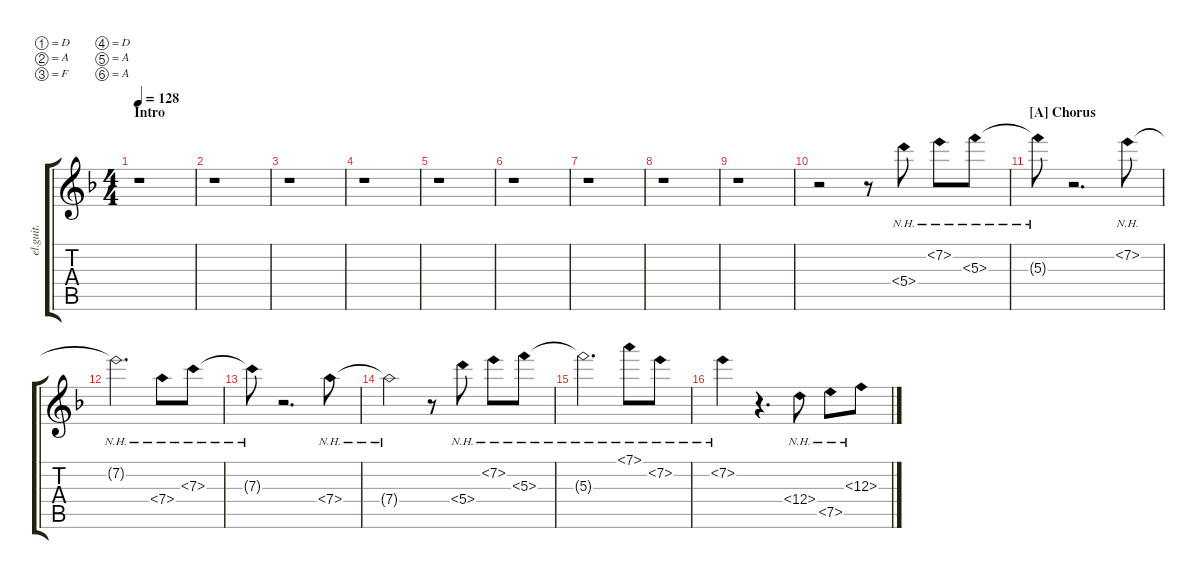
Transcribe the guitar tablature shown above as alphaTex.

\defaultSystemsLayout 2
\hideDynamics
\bracketExtendMode groupsimilarinstruments
\otherSystemsTrackNameOrientation horizontal
\track ("Overdubs" "el.guit.") {instrument electricguitarclean}
\staff {score tabs}
\tuning (D4 A3 F3 D3 A2 A1)
\ts (4 4)
\section ("" "Intro")
\scale
1.0647
\tempo 128
\accidentals auto
\clef g2
\ottava regular
\simile none
\scale
1.48397
\ks dminor
r.1{dy mf instrument electricguitarclean} |
\scale
0.935299
\scale
1.48397 r.1 |
\scale
1.04549
\scale
1.48397 r.1 |
\scale
0.954505
\scale
1.48397 r.1 |
\scale
1.04549
\scale
1.48397 r.1 |
\scale
0.954505
\scale
1.48397 r.1 |
\scale
1.04549
\scale
1.48397 r.1 |
\scale
0.954505
\scale
1.48397 r.1 |
\scale
1.04107
\scale
1.48397 r.1 |
\scale
0.958926
\scale
0.51603 r.2 r.8 5.4{nh acc forcenatural}.8 7.2{nh acc forcenatural}.8 5.3{nh acc b}.8 |
\section ("A" "Chorus")
\scale
1.04549
\scale
0.333333 5.3{nh t acc b}.8 r.2{d} 7.2{nh acc forcenatural}.8 |
\scale
0.954505
\scale
0.333333 7.2{nh t acc forcenatural}.2{d} 7.4{nh acc forcenatural}.8 7.3{nh acc forcenatural}.8 |
\scale
1.04549
\scale
0.333333 7.3{nh t acc forcenatural}.8 r.2{d} 7.4{nh acc forcenatural}.8 |
\scale
0.954505
\scale
0.333333 7.4{nh t acc forcenatural}.2 r.8 5.4{nh acc forcenatural}.8 7.2{nh acc forcenatural}.8 5.3{nh acc b}.8 |
\scale
1.04549
\scale
0.333333 5.3{nh t acc b}.2{d} 7.1{nh acc forcenatural}.8 7.2{nh acc forcenatural}.8 |
\scale
0.954505
\scale
0.333333 7.2{nh acc forcenatural}.4 r.4{d} 12.4{nh acc forcenatural}.8 7.5{nh acc forcenatural}.8 12.3{nh acc forcenatural}.8
